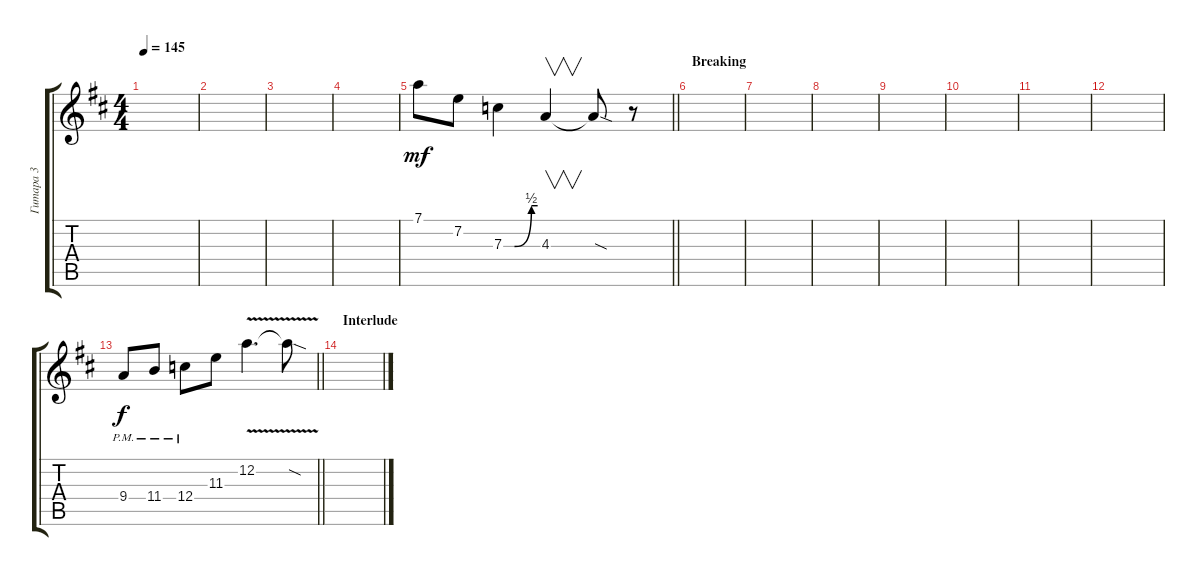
\track ("Гитара 3" "Гитара 3") {instrument distortionguitar}
\staff {score tabs}
\tuning (D4 A3 F3 C3 G2 D2) {hide}
\ts (4 4)
\tempo 145
\clef g2
\ks bminor
|
|
|
|
\barLineRight lightlight
7.1.8{dy mf} 7.2.8 7.3{be (custom 0 0 19 0 49 2 60 2)}.4 4.3.4{v} 4.3{sod t}.8 r.8 |
\section ("" "Breaking")
|
|
|
|
|
|
|
\barLineRight lightlight
9.4{pm}.8{dy f} 11.4{pm}.8 12.4{pm}.8 11.3.8 12.2{v}.4{d} 12.2{sod t}.8 |
\section ("" "Interlude")
